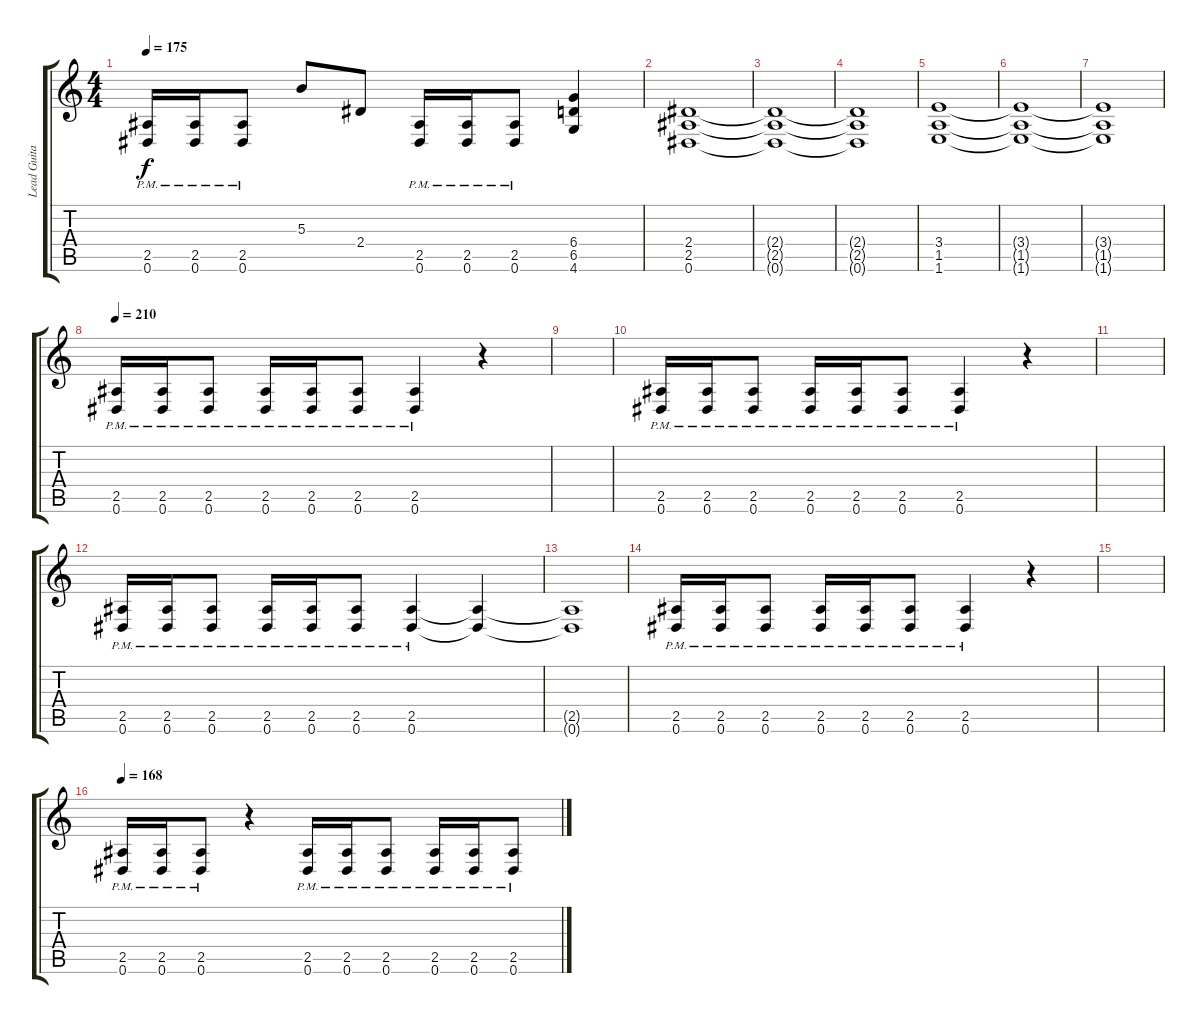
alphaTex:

\track ("Lead Guitar" "Lead Guita") {instrument distortionguitar}
\staff {score tabs}
\tuning (Eb4 Bb3 Gb3 Db3 Ab2 Eb2) {hide}
\ts (4 4)
\tempo 175
\clef g2
\ks c
(2.5{pm} 0.6{pm}).16{dy f} (2.5{pm} 0.6{pm}).16 (2.5{pm} 0.6{pm}).8 5.3.8 2.4.8 (2.5{pm} 0.6{pm}).16 (2.5{pm} 0.6{pm}).16 (2.5{pm} 0.6{pm}).8 (6.4 6.5 4.6).4 |
(2.4 2.5 0.6).1 |
(2.4{t} 2.5{t} 0.6{t}).1 |
(2.4{t} 2.5{t} 0.6{t}).1 |
(3.4 1.5 1.6).1 |
(3.4{t} 1.5{t} 1.6{t}).1 |
(3.4{t} 1.5{t} 1.6{t}).1 |
\tempo 210
(2.5{pm} 0.6{pm}).16 (2.5{pm} 0.6{pm}).16 (2.5{pm} 0.6{pm}).8 (2.5{pm} 0.6{pm}).16 (2.5{pm} 0.6{pm}).16 (2.5{pm} 0.6{pm}).8 (2.5{pm} 0.6{pm}).4 r.4 |
|
(2.5{pm} 0.6{pm}).16 (2.5{pm} 0.6{pm}).16 (2.5{pm} 0.6{pm}).8 (2.5{pm} 0.6{pm}).16 (2.5{pm} 0.6{pm}).16 (2.5{pm} 0.6{pm}).8 (2.5{pm} 0.6{pm}).4 r.4 |
|
(2.5{pm} 0.6{pm}).16 (2.5{pm} 0.6{pm}).16 (2.5{pm} 0.6{pm}).8 (2.5{pm} 0.6{pm}).16 (2.5{pm} 0.6{pm}).16 (2.5{pm} 0.6{pm}).8 (2.5{pm} 0.6{pm}).4 (2.5{t} 0.6{t}).4 |
(2.5{t} 0.6{t}).1 |
(2.5{pm} 0.6{pm}).16 (2.5{pm} 0.6{pm}).16 (2.5{pm} 0.6{pm}).8 (2.5{pm} 0.6{pm}).16 (2.5{pm} 0.6{pm}).16 (2.5{pm} 0.6{pm}).8 (2.5{pm} 0.6{pm}).4 r.4 |
|
\tempo 168
(2.5{pm} 0.6{pm}).16 (2.5{pm} 0.6{pm}).16 (2.5{pm} 0.6{pm}).8 r.4 (2.5{pm} 0.6{pm}).16 (2.5{pm} 0.6{pm}).16 (2.5{pm} 0.6{pm}).8 (2.5{pm} 0.6{pm}).16 (2.5{pm} 0.6{pm}).16 (2.5{pm} 0.6{pm}).8
